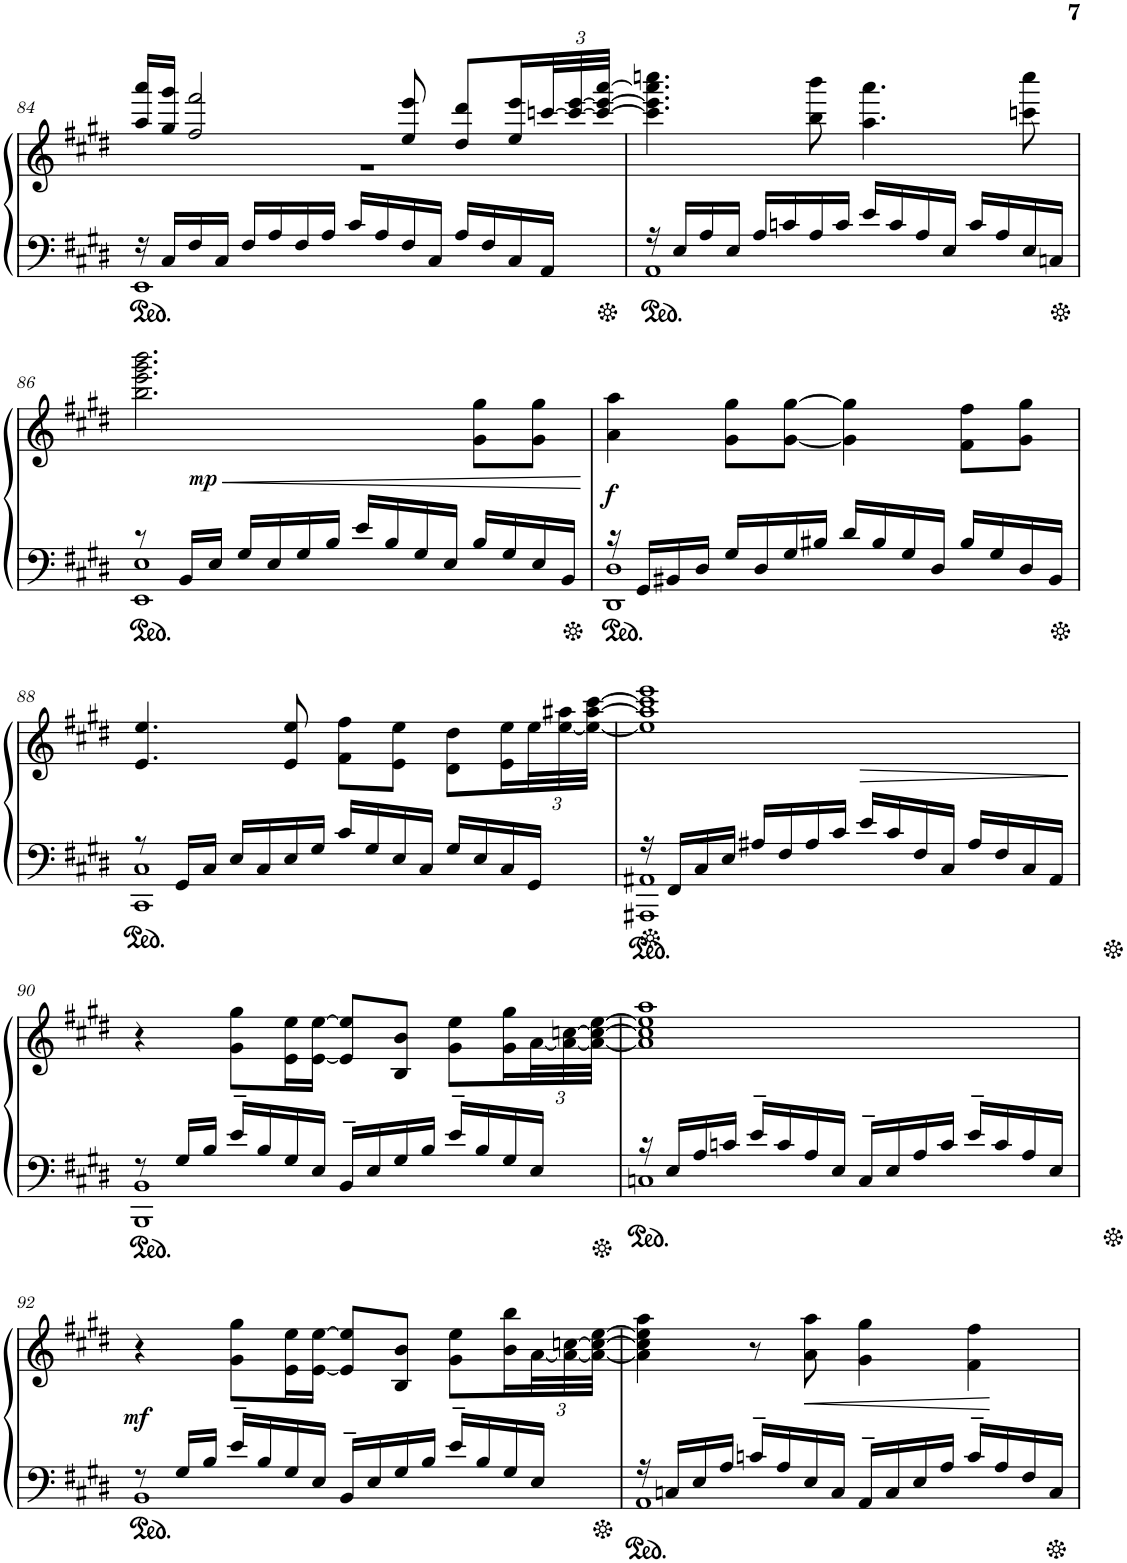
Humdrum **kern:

**kern	**kern	**dynam
*part1	*part1	*part1
*staff2	*staff1	*staff1/2
*I"Piano	*	*
*I'Pno.	*	*
!!LO:PB:g=z
*clefF4	*clefG2	*
*k[f#c#g#d#]	*k[f#c#g#d#]	*
*M4/4	*M4/4	*
=84	=84	=84
*^	*^	*
16r	1EE	16aa/ 16aaa/LL	1r	.
16C#/LL	.	16gg#/ 16ggg#/JJ	.	.
16F#/	.	2ff#/ 2fff#/	.	.
16C#/JJ	.	.	.	.
16F#/LL	.	.	.	.
16A/	.	.	.	.
16F#/	.	.	.	.
16A/JJ	.	.	.	.
16c#/LL	.	.	.	.
16A/	.	.	.	.
16F#/	.	8ee/ 8eee/	.	.
16C#/JJ	.	.	.	.
16A/LL	.	8dd#/ 8ddd#/L	.	.
16F#/	.	.	.	.
16C#/	.	16ee/ 16eee/L	.	.
*	*	*Xbrackettup	*	*
16AA/JJ	.	[48cccn/L	.	.
.	.	48ccc/_ [48eee/	.	.
.	.	48ccc/_ 48eee/_ [48aaa/JJJ	.	.
*	*	*v	*v	*
=85	=85	=85	=85
16r	1AA	4.ccc\] 4.eee\] 4.aaa\] 4.ccccn\	.
16E/LL	.	.	.
16A/	.	.	.
16E/JJ	.	.	.
16A/LL	.	.	.
16cn/	.	.	.
16A/	.	8bb\ 8bbb\	.
16c/JJ	.	.	.
16e/LL	.	4.aa\ 4.aaa\	.
16c/	.	.	.
16A/	.	.	.
16E/JJ	.	.	.
16c/LL	.	.	.
16A/	.	.	.
16E/	.	8cccn\ 8cccc\	.
16Cn/JJ	.	.	.
!!LO:LB:g=z
=86	=86	=86	=86
8r	1EE 1E	2.bb\ 2.eee\ 2.ggg#\ 2.bbb\	.
!LO:TX:a:i:t=<sym>dynamicMezzo</sym>	!	!	!
!	!	!	!LO:DY:a=2
16BB/LL	.	.	p
16E/JJ	.	.	.
16G#/LL	.	.	.
16E/	.	.	.
16G#/	.	.	.
16B/JJ	.	.	.
16e/LL	.	.	.
16B/	.	.	.
16G#/	.	.	.
16E/JJ	.	.	.
16B/LL	.	8g#\ 8gg#\L	.
16G#/	.	.	.
16E/	.	8g#\ 8gg#\J	.
16BB/JJ	.	.	.
=87	=87	=87	=87
!	!	!	!LO:DY:b
16r	1DD# 1D#	4a\ 4aa\	f
16GG#/LL	.	.	.
16BB#X/	.	.	.
16D#/JJ	.	.	.
16G#/LL	.	8g#\ 8gg#\L	.
16D#/	.	.	.
16G#/	.	[8g#\ [8gg#\J	.
16B#X/JJ	.	.	.
16d#/LL	.	4g#\] 4gg#\]	.
16B#/	.	.	.
16G#/	.	.	.
16D#/JJ	.	.	.
16B#/LL	.	8f#\ 8ff#\L	.
16G#/	.	.	.
16D#/	.	8g#\ 8gg#\J	.
16BB#/JJ	.	.	.
!!LO:LB:g=z
=88	=88	=88	=88
8r	1CC# 1C#	4.e/ 4.ee/	.
16GG#/LL	.	.	.
16C#/JJ	.	.	.
16E/LL	.	.	.
16C#/	.	.	.
16E/	.	8e/ 8ee/	.
16G#/JJ	.	.	.
16c#/LL	.	8f#\ 8ff#\L	.
16G#/	.	.	.
16E/	.	8e\ 8ee\J	.
16C#/JJ	.	.	.
16G#/LL	.	8d#\ 8dd#\L	.
16E/	.	.	.
16C#/	.	16e\ 16ee\L	.
16GG#/JJ	.	48ee\L	.
.	.	[48ee\ 48aa#X\	.
.	.	48ee\_ [48aa#\ [48ccc#\JJJ	.
=89	=89	=89	=89
16r	1AAA#X 1AA#X	1ee] 1aa#] 1ccc#] 1eee	.
16FF#/LL	.	.	.
16C#/	.	.	.
16E/JJ	.	.	.
16A#X/LL	.	.	.
16F#/	.	.	.
16A#/	.	.	.
16c#/JJ	.	.	.
16e/LL	.	.	.
16c#/	.	.	.
16F#/	.	.	.
16C#/JJ	.	.	.
16A#/LL	.	.	.
16F#/	.	.	.
16C#/	.	.	.
16AA#/JJ	.	.	.
!!LO:LB:g=z
=90	=90	=90	=90
8r	1BBB 1BB	4r	.
16G#/LL	.	.	.
16B/JJ	.	.	.
16e~^^/LL	.	8g#\ 8gg#\L	.
16B/	.	.	.
16G#/	.	16e\ 16ee\L	.
16E/JJ	.	[16e\ [16ee\JJ	.
16BB~^^/LL	.	8e/] 8ee/]L	.
16E/	.	.	.
16G#/	.	8B/ 8b/J	.
16B/JJ	.	.	.
16e~^^/LL	.	8g#\ 8ee\L	.
16B/	.	.	.
16G#/	.	16g#\ 16gg#\L	.
16E/JJ	.	[<48a\L	.
.	.	48a\_ [48ccn\	.
.	.	48a\_ 48cc\_ [48ee\JJJ	.
=91	=91	=91	=91
16r	1Cn	1a] 1cc] 1ee] 1aa	.
16E/LL	.	.	.
16A/	.	.	.
16cn/JJ	.	.	.
16e~^^/LL	.	.	.
16c/	.	.	.
16A/	.	.	.
16E/JJ	.	.	.
16C~^^/LL	.	.	.
16E/	.	.	.
16A/	.	.	.
16c/JJ	.	.	.
16e~^^/LL	.	.	.
16c/	.	.	.
16A/	.	.	.
16E/JJ	.	.	.
!!LO:LB:g=z
=92	=92	=92	=92
!	!	!	!LO:DY:a=2
8r	1BB	4r	mf
16G#/LL	.	.	.
16B/JJ	.	.	.
16e~^^/LL	.	8g#\ 8gg#\L	.
16B/	.	.	.
16G#/	.	16e\ 16ee\L	.
16E/JJ	.	[16e\ [16ee\JJ	.
16BB~^^/LL	.	8e/] 8ee/]L	.
16E/	.	.	.
16G#/	.	8B/ 8b/J	.
16B/JJ	.	.	.
16e~^^/LL	.	8g#\ 8ee\L	.
16B/	.	.	.
16G#/	.	16b\ 16bb\L	.
16E/JJ	.	[<48a\L	.
.	.	48a\_ [48ccn\	.
.	.	48a\_ 48cc\_ [48ee\JJJ	.
=93	=93	=93	=93
16r	1AA	4a\] 4cc\] 4ee\] 4aa\	.
16Cn/LL	.	.	.
16E/	.	.	.
16A/JJ	.	.	.
16cn~^^/LL	.	8r	.
16A/	.	.	.
!	!	!	!LO:HP:b
16E/	.	8a\ 8aa\	<
16C/JJ	.	.	.
16AA~^^/LL	.	4g#\ 4gg#\	.
16C/	.	.	.
16E/	.	.	.
16A/JJ	.	.	.
16c~^^/LL	.	4f#\ 4ff#\	.
16A/	.	.	.
16F#/	.	.	.
16C/JJ	.	.	.
*v	*v	*	*
.	.	[
=	=	=
*-	*-	*-
